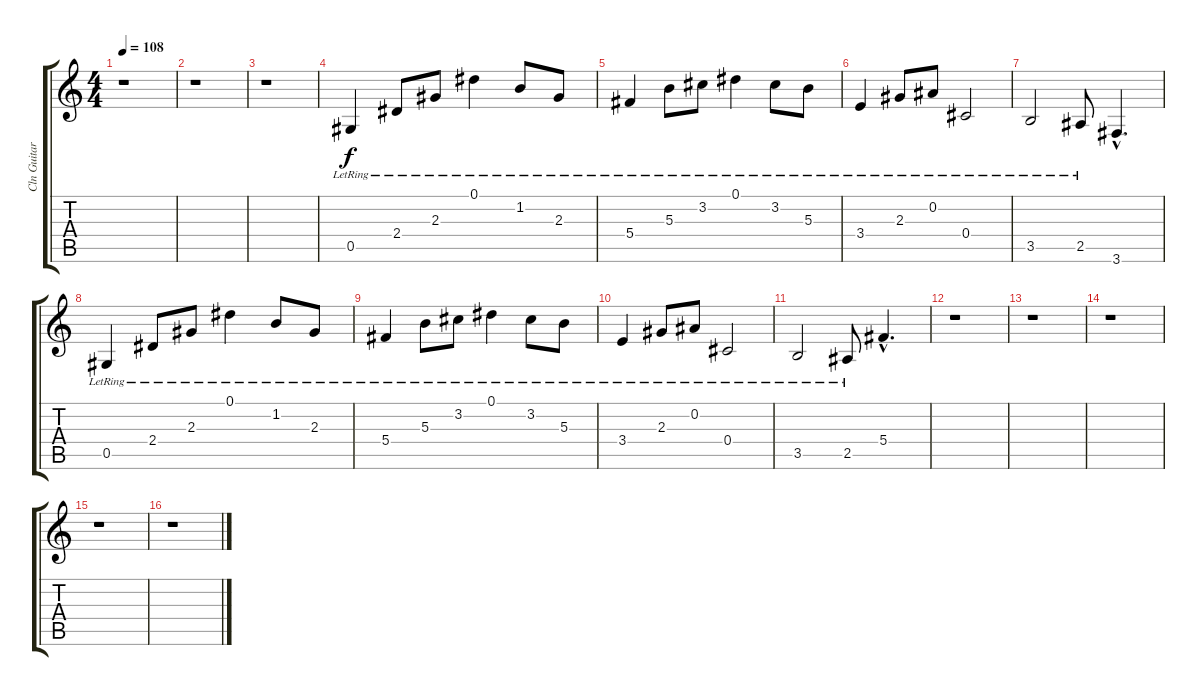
\track ("Cln Guitar (Eb Tuning)" "Cln Guitar") {instrument electricguitarclean}
\staff {score tabs}
\tuning (Eb4 Bb3 Gb3 Db3 Ab2 Eb2) {hide}
\ts (4 4)
\tempo 108
\clef g2
\ks c
r.1{dy f} |
r.1 |
r.1 |
0.5{lr}.4{txt ""} 2.4{lr}.8 2.3{lr}.8 0.1{lr}.4 1.2{lr}.8 2.3{lr}.8 |
5.4{lr}.4 5.3{lr}.8 3.2{lr}.8 0.1{lr}.4 3.2{lr}.8 5.3{lr}.8 |
3.4{lr}.4 2.3{lr}.8 0.2{lr}.8 0.4{lr}.2 |
3.5{lr}.2 2.5{lr}.8 3.6{hac}.4{d} |
0.5{lr}.4 2.4{lr}.8 2.3{lr}.8 0.1{lr}.4 1.2{lr}.8 2.3{lr}.8 |
5.4{lr}.4 5.3{lr}.8 3.2{lr}.8 0.1{lr}.4 3.2{lr}.8 5.3{lr}.8 |
3.4{lr}.4 2.3{lr}.8 0.2{lr}.8 0.4{lr}.2 |
3.5{lr}.2 2.5{lr}.8 5.4{hac}.4{d} |
r.1 |
r.1 |
r.1 |
r.1 |
r.1
